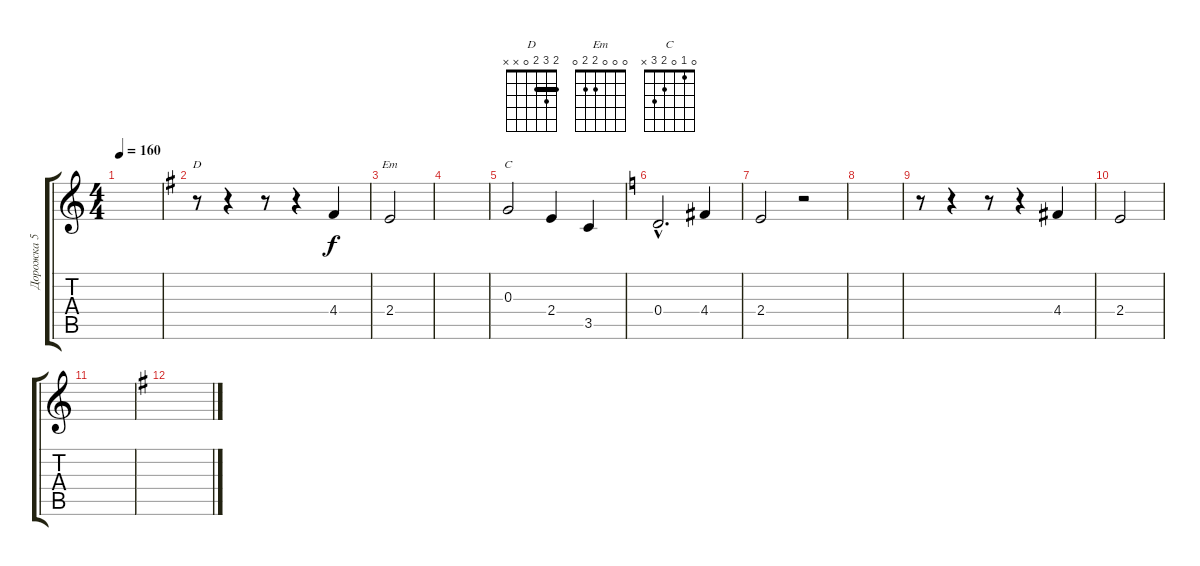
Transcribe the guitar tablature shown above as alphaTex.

\track ("Дорожка 5" "Дорожка 5") {instrument electricguitarjazz}
\staff {score tabs}
\tuning (E4 B3 G3 D3 A2 E2) {hide}
\chord ("D" 2 3 2 0 x x) {barre 2}
\chord ("Em" 0 0 0 2 2 0)
\chord ("C" 0 1 0 2 3 x)
\ts (4 4)
\tempo 160
\clef g2
\ks c
|
\ks g
r.8{ch "D"} r.4 r.8 r.4 4.4.4 |
2.4.2{ch "Em"} |
|
0.3.2{ch "C"} 2.4.4 3.5.4 |
\ks c
0.4{hac}.2{d} 4.4.4 |
2.4.2 r.2 |
|
r.8 r.4 r.8 r.4 4.4.4 |
2.4.2 |
|
\ks g
